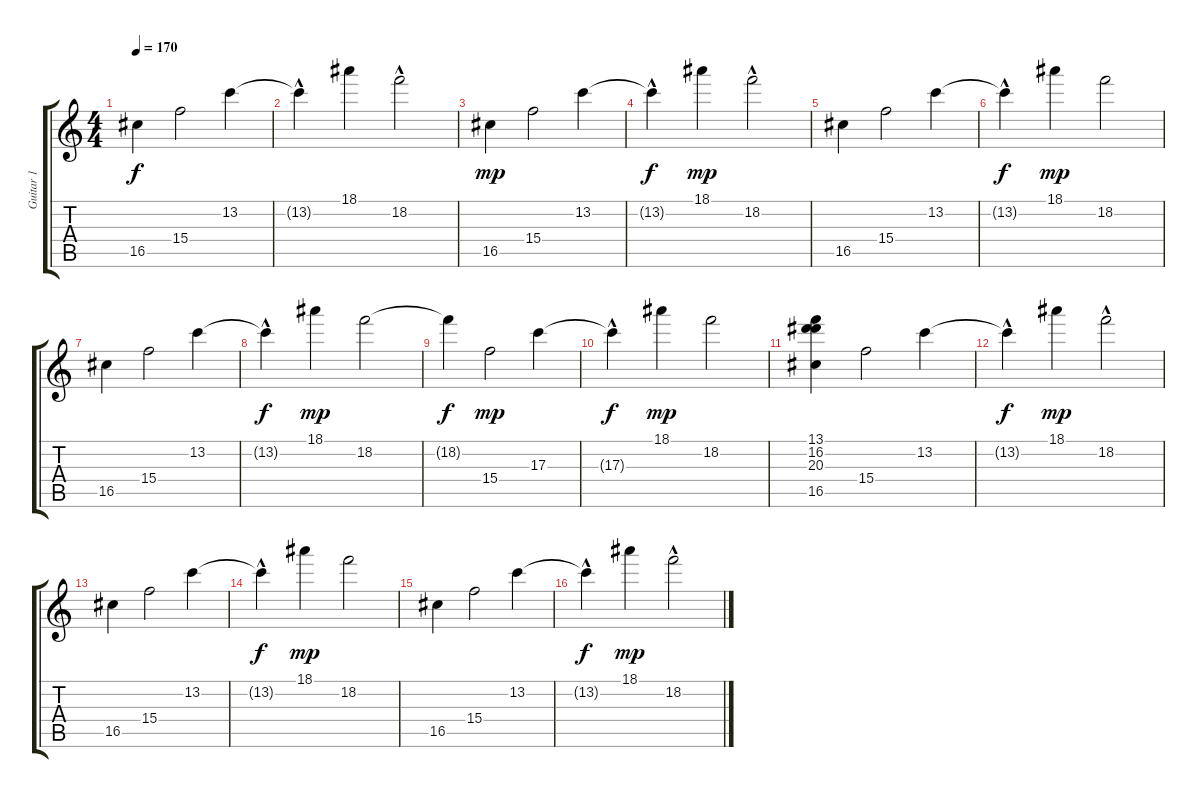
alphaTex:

\track ("Guitar 1" "Guitar 1") {instrument acousticguitarsteel}
\staff {score tabs}
\tuning (E4 B3 G3 D3 A2 E2) {hide}
\ts (4 4)
\tempo 170
\clef g2
\ks c
16.5.4{dy f} 15.4.2 13.2.4 |
13.2{hac t}.4 18.1.4 18.2{hac}.2 |
16.5.4{dy mp} 15.4.2 13.2.4 |
13.2{hac t}.4{dy f} 18.1.4{dy mp} 18.2{hac}.2 |
16.5.4 15.4.2 13.2.4 |
13.2{hac t}.4{dy f} 18.1.4{dy mp} 18.2.2 |
16.5.4 15.4.2 13.2.4 |
13.2{hac t}.4{dy f} 18.1.4{dy mp} 18.2.2 |
18.2{t}.4{dy f} 15.4.2{dy mp} 17.3.4 |
17.3{hac t}.4{dy f} 18.1.4{dy mp} 18.2.2 |
(13.1 16.2 20.3 16.5).4 15.4.2 13.2.4 |
13.2{hac t}.4{dy f} 18.1.4{dy mp} 18.2{hac}.2 |
16.5.4 15.4.2 13.2.4 |
13.2{hac t}.4{dy f} 18.1.4{dy mp} 18.2.2 |
16.5.4 15.4.2 13.2.4 |
13.2{hac t}.4{dy f} 18.1.4{dy mp} 18.2{hac}.2
